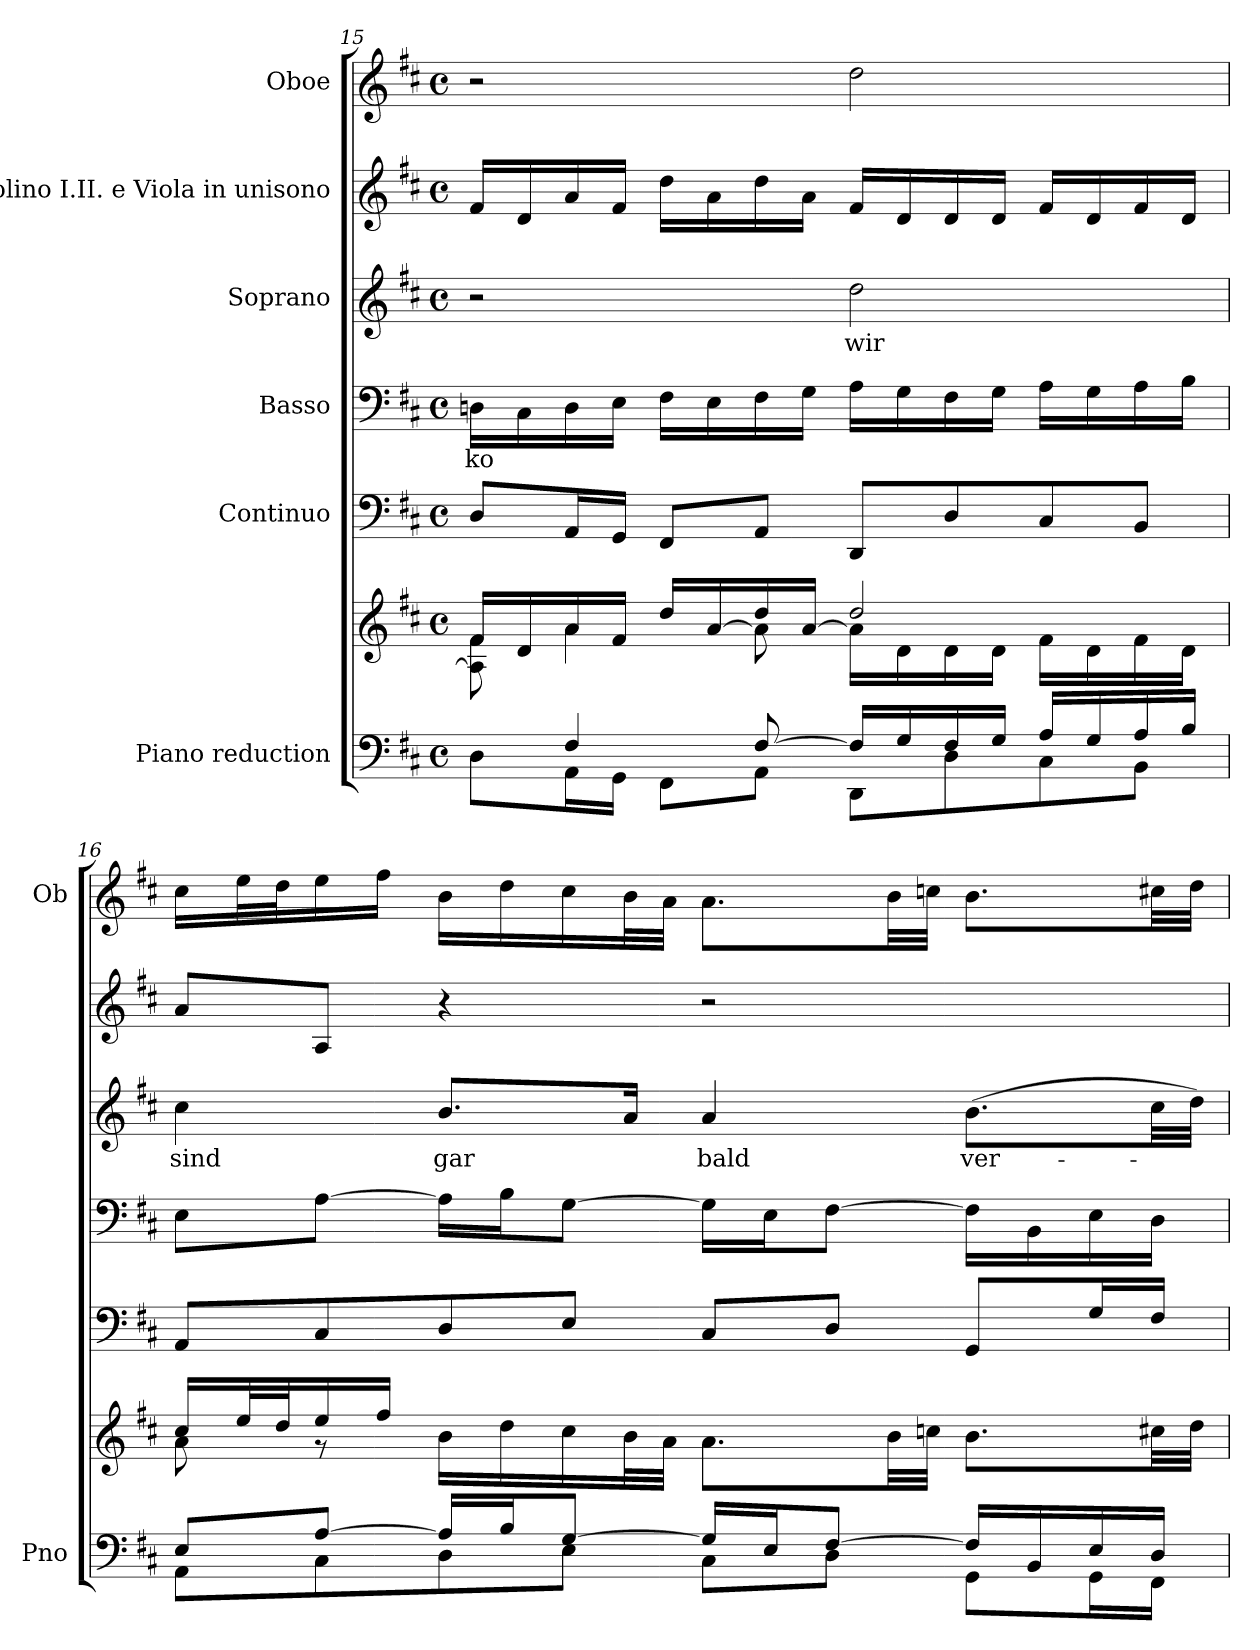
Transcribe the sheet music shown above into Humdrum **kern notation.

**kern	**kern	**kern	**kern	**text	**kern	**text	**kern	**kern
*part6	*part6	*part5	*part4	*part4	*part3	*part3	*part2	*part1
*staff7	*staff6	*staff5	*staff4	*staff4	*staff3	*staff3	*staff2	*staff1
*I"Piano reduction	*	*I"Continuo	*I"Basso	*	*I"Soprano	*	*I"Violino I.II. e Viola in unisono	*I"Oboe
*I'Pno	*	*	*	*	*	*	*	*I'Ob
!!LO:LB:g=z
*clefF4	*clefG2	*clefF4	*clefF4	*	*clefG2	*	*clefG2	*clefG2
*k[f#c#]	*k[f#c#]	*k[f#c#]	*k[f#c#]	*	*k[f#c#]	*	*k[f#c#]	*k[f#c#]
*M4/4	*M4/4	*M4/4	*M4/4	*	*M4/4	*	*M4/4	*M4/4
*met(c)	*met(c)	*met(c)	*met(c)	*	*met(c)	*	*met(c)	*met(c)
=15	=15	=15	=15	=15	=15	=15	=15	=15
*^	*^	*	*	*	*	*	*	*
!	!	!	!	!	!	!LO:LY:b	!	!	!	!
8ryy	8D\L	16f#/LL	8A\] 8f#\	8D/L	16Dn\LL	ko	2r	.	16f#/LL	2r
.	.	16d/	.	.	16C#\	.	.	.	16d/	.
4F#/	16AA\L	16a/	4a\	16AA/L	16D\	.	.	.	16a/	.
.	16GG\JJ	16f#/JJ	.	16GG/JJ	16E\JJ	.	.	.	16f#/JJ	.
.	8FF#\L	16dd/LL	.	8FF#/L	16F#\LL	.	.	.	16dd\LL	.
.	.	[16a/	.	.	16E\	.	.	.	16a\	.
[8F#/	8AA\J	16dd/	8a\]	8AA/J	16F#\	.	.	.	16dd\	.
.	.	[16a/JJ	.	.	16G\JJ	.	.	.	16a\JJ	.
!	!	!	!	!	!	!	!	!LO:LY:b	!	!
16F#/LL]	8DD\L	2dd/	16a\LL]	8DD/L	16A\LL	.	2dd\	wir	16f#/LL	2dd\
16G/	.	.	16d\	.	16G\	.	.	.	16d/	.
16F#/	8D\	.	16d\	8D/	16F#\	.	.	.	16d/	.
16G/JJ	.	.	16d\JJ	.	16G\JJ	.	.	.	16d/JJ	.
16A/LL	8C#\	.	16f#\LL	8C#/	16A\LL	.	.	.	16f#/LL	.
16G/	.	.	16d\	.	16G\	.	.	.	16d/	.
16A/	8BB\J	.	16f#\	8BB/J	16A\	.	.	.	16f#/	.
16B/JJ	.	.	16d\JJ	.	16B\JJ	.	.	.	16d/JJ	.
=16	=16	=16	=16	=16	=16	=16	=16	=16	=16	=16
!	!	!	!	!	!	!	!	!LO:LY:b	!	!
8E/L	8AA\L	16cc#/LL	8a\	8AA/L	8E\L	.	4cc#\	sind	8a/L	16cc#\LL
.	.	32ee/L	.	.	.	.	.	.	.	32ee\L
.	.	32dd/J	.	.	.	.	.	.	.	32dd\J
[8A/J	8C#\	16ee/	8r	8C#/	[8A\J	.	.	.	8A/J	16ee\
.	.	16ff#/JJ	.	.	.	.	.	.	.	16ff#\JJ
!	!	!	!	!	!	!	!	!LO:LY:b	!	!
16A/LL]	8D\	16b\LL	4ryy	8D/	16A\LL]	.	8.b/L	gar	4r	16b\LL
16B/J	.	16dd\	.	.	16B\J	.	.	.	.	16dd\
[8G/J	8E\J	16cc#\	.	8E/J	[8G\J	.	.	.	.	16cc#\
.	.	32b\L	.	.	.	.	16a/Jk	.	.	32b\L
.	.	32a\JJJ	.	.	.	.	.	.	.	32a\JJJ
!	!	!	!	!	!	!	!	!LO:LY:b	!	!
16G/LL]	8C#\L	8.a\L	2ryy	8C#/L	16G\LL]	.	4a/	bald	2r	8.a\L
16E/J	.	.	.	.	16E\J	.	.	.	.	.
[8F#/J	8D\J	.	.	8D/J	[8F#\J	.	.	.	.	.
.	.	32b\LL	.	.	.	.	.	.	.	32b\LL
.	.	32ccn\JJJ	.	.	.	.	.	.	.	32ccn\JJJ
!	!	!	!	!	!	!	!	!LO:LY:b	!	!
16F#/LL]	8GG\L	8.b\L	.	8GG/L	16F#\LL]	.	(>8.b\L	ver-	.	8.b\L
16BB/	.	.	.	.	16BB\	.	.	.	.	.
16E/	16GG\L	.	.	16G/L	16E\	.	.	.	.	.
16D/JJ	16FF#\JJ	32cc#X\LL	.	16F#/JJ	16D\JJ	.	32cc#\LL	.	.	32cc#X\LL
.	.	32dd\JJJ	.	.	.	.	32dd\JJJ)	.	.	32dd\JJJ
*v	*v	*	*	*	*	*	*	*	*	*
*	*v	*v	*	*	*	*	*	*	*
=	=	=	=	=	=	=	=	=
*-	*-	*-	*-	*-	*-	*-	*-	*-
